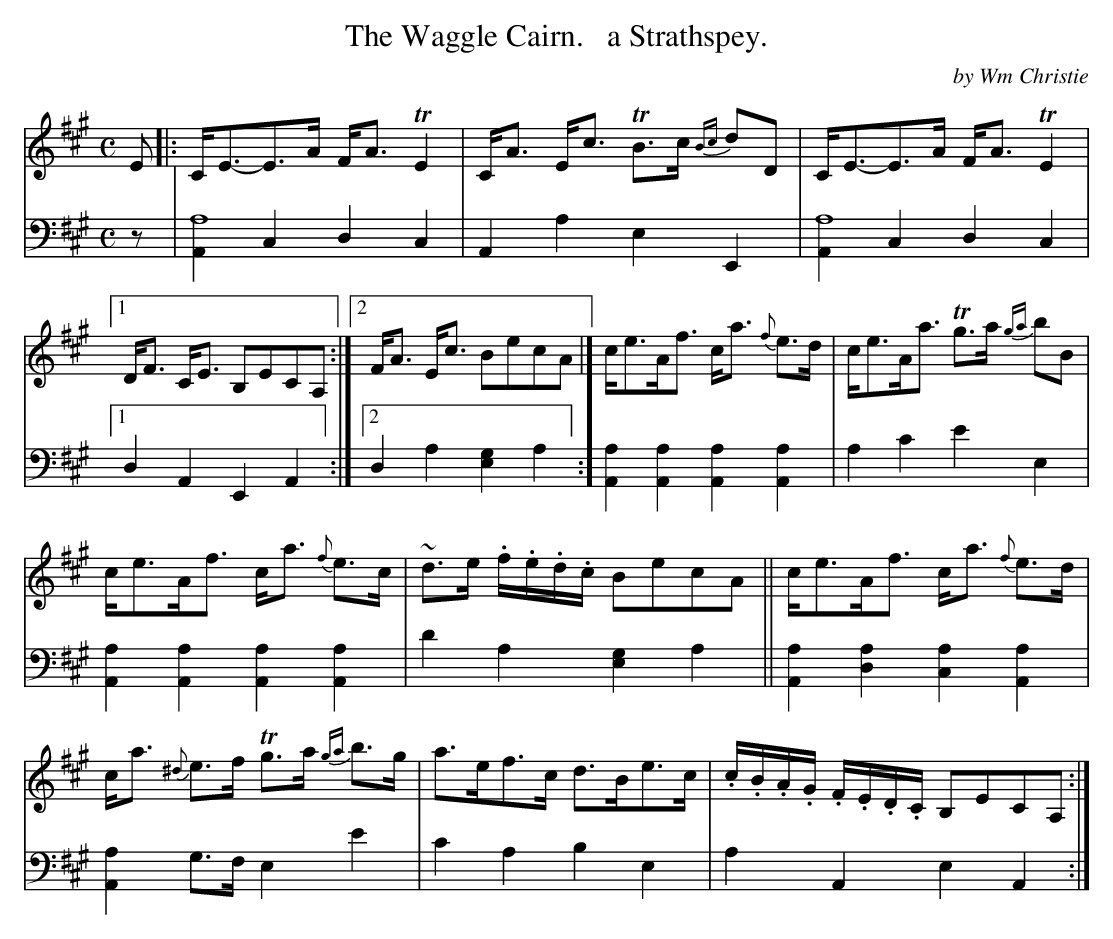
X:1
T: The Waggle Cairn.   a Strathspey.
C: by Wm Christie
M: C
L: 1/8
K: A
V: 1 staves=2
E |:\
C<E-E>A F<ATE2 | C<A E<c TB>c {Bc}dD |\
C<E-E>A F<ATE2 |[1 D<F C<E B,ECA, :|[2 F<A E<c BecA |]\
c<eA<f c<a {f}e>d | c<eA<a Tg>a {ga}bB |
c<eA<f c<a {f}e>c | ~d>e .f/.e/.d/.c/ BecA ||\
c<eA<f c<a {f}e>d | c<a {^d}e>f Tg>a {ga}b>g |\
a>ef>c d>Be>c | .c/.B/.A/.G/ .F/.E/.D/.C/ B,ECA, :|
V: 2 clef=bass middle=d
z | [A2a8]c2 d2c2 | A2a2 e2E2 | [A2a8]c2 d2c2 |\
[1 d2A2 E2A2 :|[2 d2a2 [e2g2]a2 :] [A2a2][A2a2] [A2a2][A2a2] |
a2c'2 e'2e2 | [A2a2][A2a2] [A2a2][A2a2] | d'2a2 [e2g2]a2 ||
[A2a2][d2a2] [c2a2][A2a2] | [A2a2]g>f e2e'2 | c'2a2 b2e2 | a2A2 e2A2 :|
